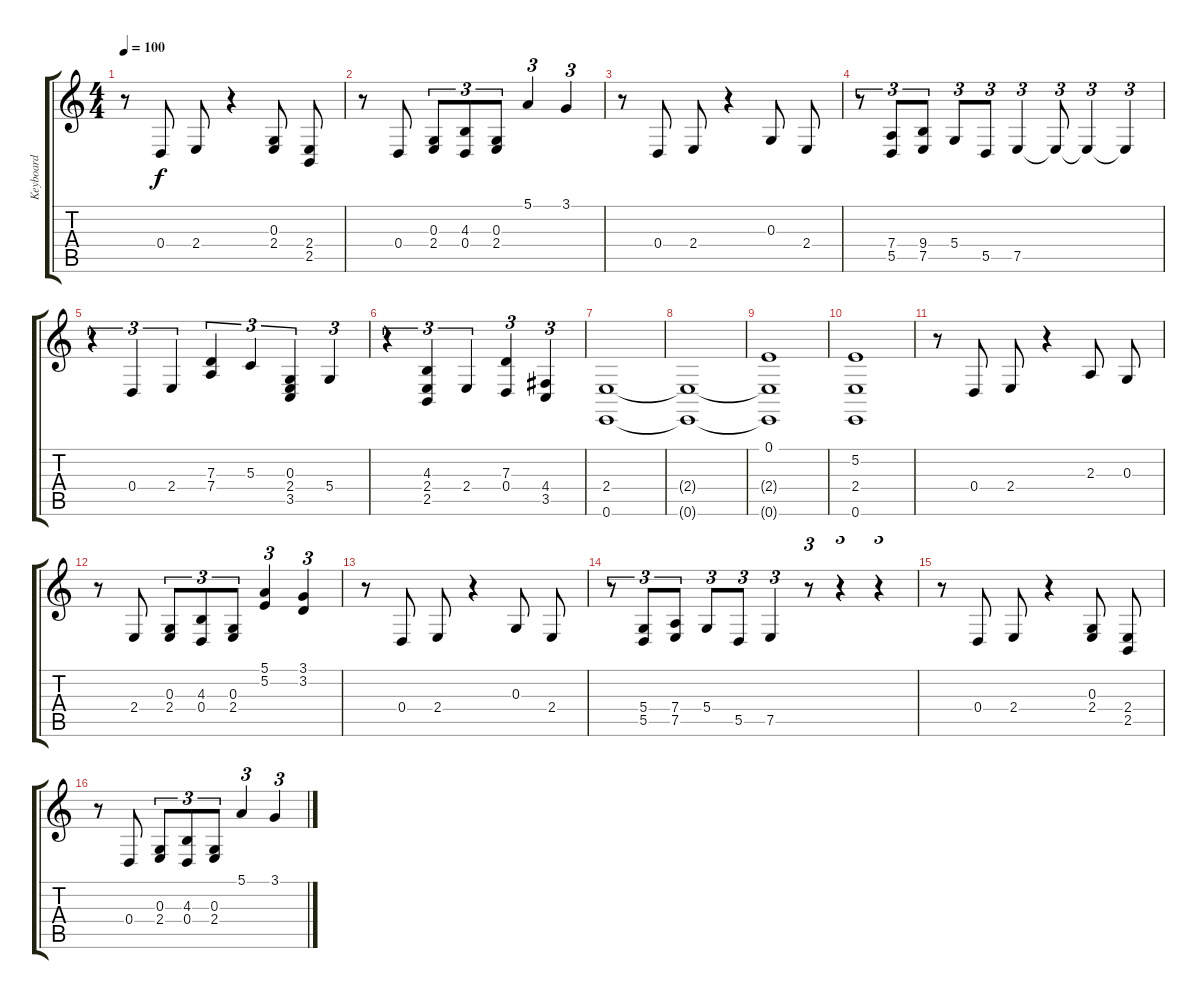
\track ("Keyboard" "Keyboard") {instrument drawbarorgan}
\staff {score tabs}
\tuning (E4 B3 G3 D3 A2 E2) {hide}
\ts (4 4)
\tempo 100
\clef g2
\ks c
r.8{dy f} 0.4.8 2.4.8 r.4 (0.3 2.4).8 (2.4 2.5).8 |
r.8 0.4.8 (0.3 2.4).8{tu (3 2)} (4.3 0.4).8{tu (3 2)} (0.3 2.4).8{tu (3 2)} 5.1.4{tu (3 2)} 3.1.4{tu (3 2)} |
r.8 0.4.8 2.4.8 r.4 0.3.8 2.4.8 |
r.8{tu (3 2)} (7.4 5.5).8{tu (3 2)} (9.4 7.5).8{tu (3 2)} 5.4.8{tu (3 2)} 5.5.8{tu (3 2)} 7.5.4{tu (3 2)} 7.5{t}.8{tu (3 2)} 7.5{t}.4{tu (3 2)} 7.5{t}.4{tu (3 2)} |
r.4{tu (3 2)} 0.4.4{tu (3 2)} 2.4.4{tu (3 2)} (7.3 7.4).4{tu (3 2)} 5.3.4{tu (3 2)} (0.3 2.4 3.5).4{tu (3 2)} 5.4.4{tu (3 2)} |
r.4{tu (3 2)} (4.3 2.4 2.5).4{tu (3 2)} 2.4.4{tu (3 2)} (7.3 0.4).4{tu (3 2)} (4.4 3.5).4{tu (3 2)} |
(2.4 0.6).1 |
(2.4{t} 0.6{t}).1 |
(0.1 2.4{t} 0.6{t}).1 |
(5.2 2.4 0.6).1 |
r.8 0.4.8 2.4.8 r.4 2.3.8 0.3.8 |
r.8 2.4.8 (0.3 2.4).8{tu (3 2)} (4.3 0.4).8{tu (3 2)} (0.3 2.4).8{tu (3 2)} (5.1 5.2).4{tu (3 2)} (3.1 3.2).4{tu (3 2)} |
r.8 0.4.8 2.4.8 r.4 0.3.8 2.4.8 |
r.8{tu (3 2)} (5.4 5.5).8{tu (3 2)} (7.4 7.5).8{tu (3 2)} 5.4.8{tu (3 2)} 5.5.8{tu (3 2)} 7.5.4{tu (3 2)} r.8{tu (3 2)} r.4{tu (3 2)} r.4{tu (3 2)} |
r.8 0.4.8 2.4.8 r.4 (0.3 2.4).8 (2.4 2.5).8 |
r.8 0.4.8 (0.3 2.4).8{tu (3 2)} (4.3 0.4).8{tu (3 2)} (0.3 2.4).8{tu (3 2)} 5.1.4{tu (3 2)} 3.1.4{tu (3 2)}
